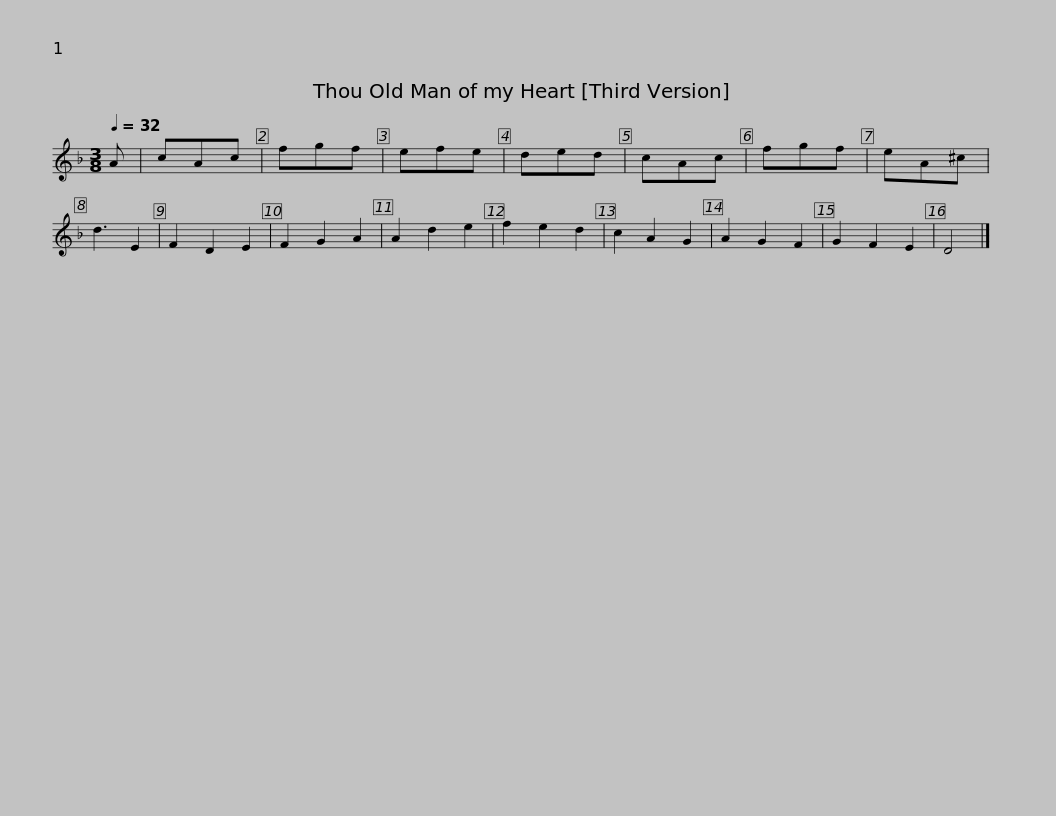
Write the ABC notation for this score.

X:1
L:1/8
Q:1/4=32
M:3/8
I:linebreak $
K:Dmin
V:1 treble
V:1
 A | cAc | fgf | efe | ded | %5
 cAc | fgf | eA^c | d3 E2 | F2 D2 E2 | %10
 F2 G2 A2 | A2 d2 e2 | f2 e2 d2 |$ c2 A2 G2 | A2 G2 F2 | %15
 G2 F2 E2 | D4 |] %17
